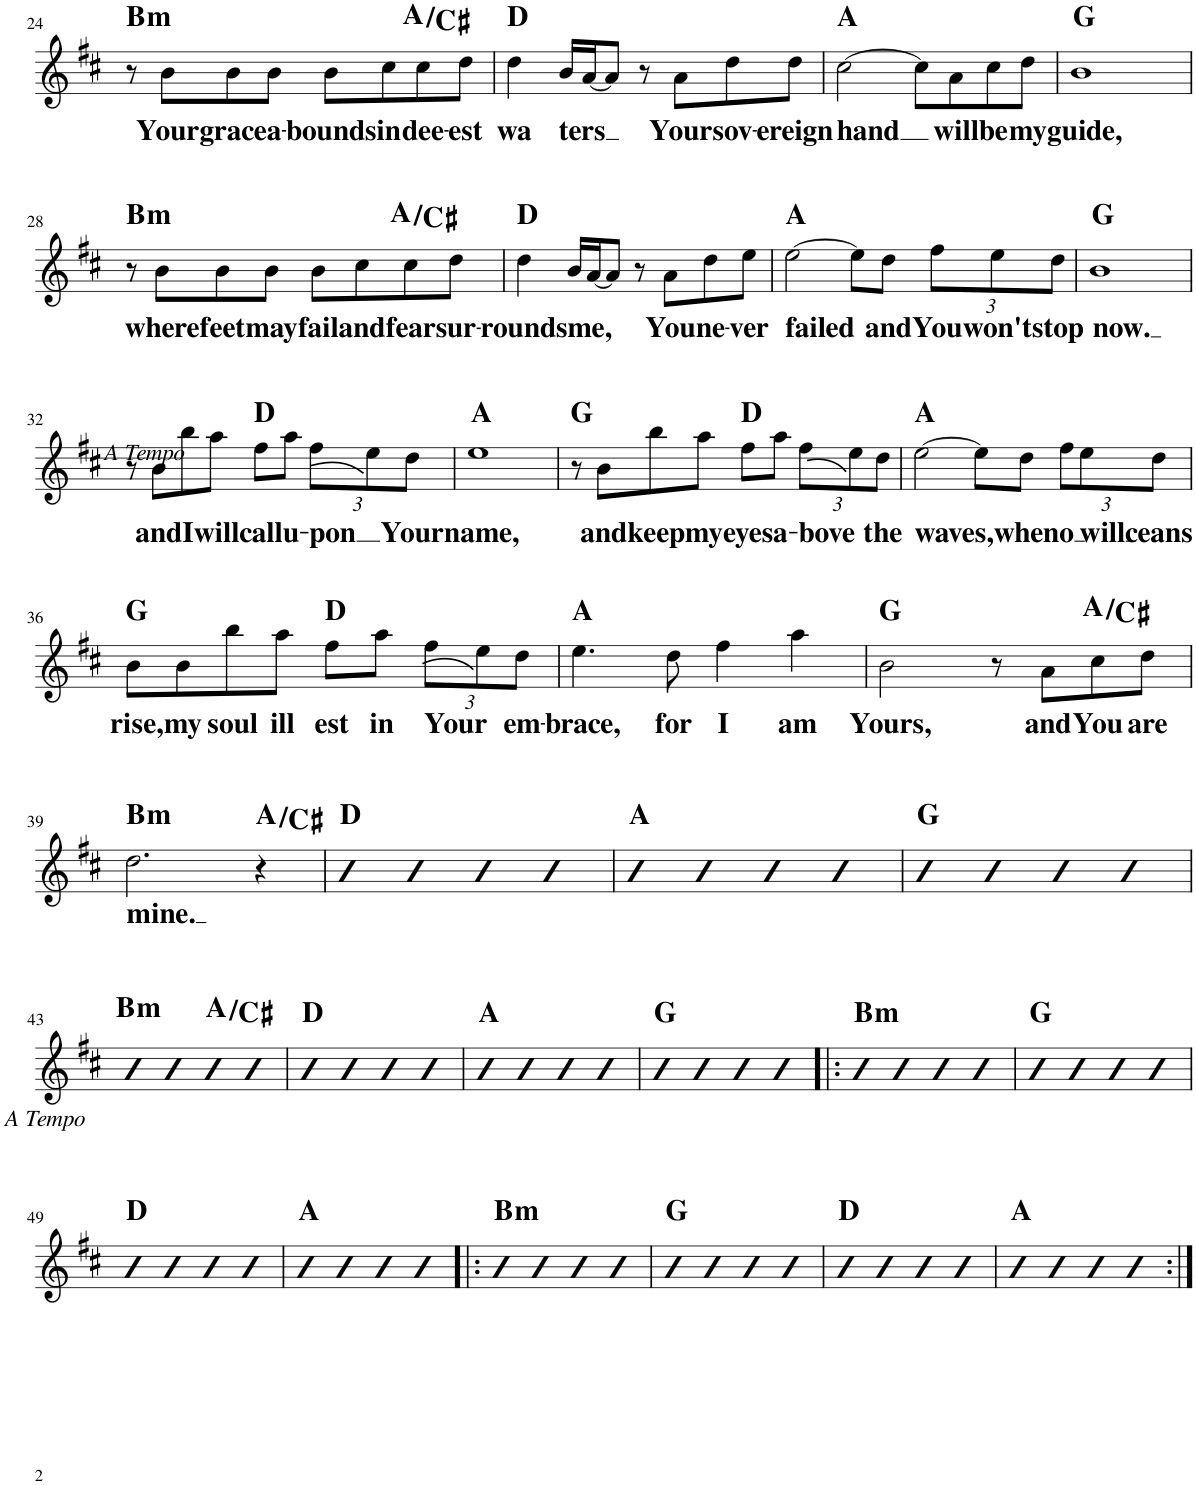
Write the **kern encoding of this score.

**kern	**text	**harte
*part1	*part1	*part1
*staff1	*staff1	*
*I"Piano	*	*
*I'Pno.	*	*
!!LO:PB:g=z
*clefG2	*	*
*k[f#c#]	*	*
*M4/4	*	*
=24	=24	=24
!	!	!LO:H:kt=m
8r	.	B:min
!	!LO:LY:b	!
8b\L	Your	.
!	!LO:LY:b	!
8b\	grace	.
!	!LO:LY:b	!
8b\J	a-	.
!	!LO:LY:b	!
8b\L	-bounds	.
!	!LO:LY:b	!
8cc#\	in	.
!	!LO:LY:b	!
8cc#\	dee-	A:maj/3
!	!LO:LY:b	!
8dd\J	-est	.
=25	=25	=25
!	!LO:LY:b	!
4dd\	wa	D:maj
!	!LO:LY:b	!
16b/LL	ters	.
[16a/J	.	.
8a/J]	.	.
8r	.	.
!	!LO:LY:b	!
8a\L	Your	.
!	!LO:LY:b	!
8dd\	sov-	.
!	!LO:LY:b	!
8dd\J	-ereign	.
=26	=26	=26
!	!LO:LY:b	!
[2cc#\	hand	A:maj
8cc#\L]	.	.
!	!LO:LY:b	!
8a\	will	.
!	!LO:LY:b	!
8cc#\	be	.
!	!LO:LY:b	!
8dd\J	my	.
=27	=27	=27
!	!LO:LY:b	!
1b	guide,	G:maj
!!LO:LB:g=z
=28	=28	=28
!	!	!LO:H:kt=m
8r	.	B:min
!	!LO:LY:b	!
8b\L	where	.
!	!LO:LY:b	!
8b\	feet	.
!	!LO:LY:b	!
8b\J	may	.
!	!LO:LY:b	!
8b\L	fail	.
!	!LO:LY:b	!
8cc#\	and	.
!	!LO:LY:b	!
8cc#\	fear	A:maj/3
!	!LO:LY:b	!
8dd\J	sur-	.
=29	=29	=29
!	!LO:LY:b	!
4dd\	-rounds	D:maj
!	!LO:LY:b	!
16b/LL	me,	.
[16a/J	.	.
8a/J]	.	.
8r	.	.
!	!LO:LY:b	!
8a\L	You	.
!	!LO:LY:b	!
8dd\	ne-	.
!	!LO:LY:b	!
8ee\J	-ver	.
=30	=30	=30
!	!LO:LY:b	!
[2ee\	failed	A:maj
8ee\L]	.	.
!	!LO:LY:b	!
8dd\J	and	.
*Xbrackettup	*	*
!	!LO:LY:b	!
12ff#\L	You	.
!	!LO:LY:b	!
12ee\	won't	.
!	!LO:LY:b	!
12dd\J	stop	.
=31	=31	=31
!	!LO:LY:b	!
1b	now.	G:maj
!!LO:LB:g=z
=32	=32	=32
8r	.	.
!LO:TX:b:i:t=A Tempo	!	!
!	!LO:LY:b	!
8b\L	and	.
!	!LO:LY:b	!
8bb\	I	.
!	!LO:LY:b	!
8aa\J	will	.
!	!LO:LY:b	!
8ff#\L	call	D:maj
!	!LO:LY:b	!
8aa\J	u-	.
!	!LO:LY:b	!
12ff#\L	-pon	.
12ee\	.	.
!	!LO:LY:b	!
12dd\J	Your	.
=33	=33	=33
!	!LO:LY:b	!
1ee	name,	A:maj
=34	=34	=34
8r	.	G:maj
!	!LO:LY:b	!
8b\L	and	.
!	!LO:LY:b	!
8bb\	keep	.
!	!LO:LY:b	!
8aa\J	my	.
!	!LO:LY:b	!
8ff#\L	eyes	D:maj
!	!LO:LY:b	!
8aa\J	a-	.
!	!LO:LY:b	!
12ff#\L	-bove	.
12ee\	.	.
!	!LO:LY:b	!
12dd\J	the	.
=35	=35	=35
!	!LO:LY:b	!
[2ee\	waves,	A:maj
8ee\L]	.	.
!	!LO:LY:b	!
8dd\J	when	.
!	!LO:LY:b	!
12ff#\L	o	.
!	!LO:LY:b	!
12ee\	will	.
!	!LO:LY:b	!
12dd\J	ceans	.
!!LO:LB:g=z
=36	=36	=36
!	!LO:LY:b	!
8b\L	rise,	G:maj
!	!LO:LY:b	!
8b\	my	.
!	!LO:LY:b	!
8bb\	soul	.
!	!LO:LY:b	!
8aa\J	ill	.
!	!LO:LY:b	!
8ff#\L	est	D:maj
!	!LO:LY:b	!
8aa\J	in	.
!	!LO:LY:b	!
12ff#\L	Your	.
12ee\	.	.
!	!LO:LY:b	!
12dd\J	em-	.
=37	=37	=37
!	!LO:LY:b	!
4.ee\	-brace,	A:maj
!	!LO:LY:b	!
8dd\	for	.
!	!LO:LY:b	!
4ff#\	I	.
!	!LO:LY:b	!
4aa\	am	.
=38	=38	=38
!	!LO:LY:b	!
2b\	Yours,	G:maj
8r	.	.
!	!LO:LY:b	!
8a\L	and	.
!	!LO:LY:b	!
8cc#\	You	A:maj/3
!	!LO:LY:b	!
8dd\J	are	.
!!LO:LB:g=z
=39	=39	=39
!	!LO:LY:b	!LO:H:kt=m
2.dd\	mine.	B:min
4r	.	A:maj/3
=40	=40	=40
4b	.	D:maj
4b	.	.
4b	.	.
4b	.	.
=41	=41	=41
4b	.	A:maj
4b	.	.
4b	.	.
4b	.	.
=42	=42	=42
4b	.	G:maj
4b	.	.
4b	.	.
4b	.	.
!!LO:LB:g=z
=43	=43	=43
!LO:TX:b:i:t=A Tempo	!	!LO:H:kt=m
4b	.	B:min
4b	.	.
4b	.	.
4b	.	A:maj/3
=44	=44	=44
4b	.	D:maj
4b	.	.
4b	.	.
4b	.	.
=45	=45	=45
4b	.	A:maj
4b	.	.
4b	.	.
4b	.	.
=46	=46	=46
4b	.	G:maj
4b	.	.
4b	.	.
4b	.	.
=47!|:	=47!|:	=47!|:
!	!	!LO:H:kt=m
4gggggg	.	B:min
4b	.	.
4b	.	.
4b	.	.
=48	=48	=48
4b	.	G:maj
4b	.	.
4b	.	.
4b	.	.
!!LO:LB:g=z
=49	=49	=49
4b	.	D:maj
4b	.	.
4b	.	.
4b	.	.
=50	=50	=50
4b	.	A:maj
4b	.	.
4g	.	.
4b	.	.
=51!|:	=51!|:	=51!|:
!	!	!LO:H:kt=m
4b	.	B:min
4b	.	.
4b	.	.
4b	.	.
=52	=52	=52
4b	.	G:maj
4b	.	.
4b	.	.
4b	.	.
=53	=53	=53
4b	.	D:maj
4b	.	.
4b	.	.
4b	.	.
=54	=54	=54
4b	.	A:maj
4b	.	.
4b	.	.
4b	.	.
=:|!	=:|!	=:|!
*-	*-	*-
